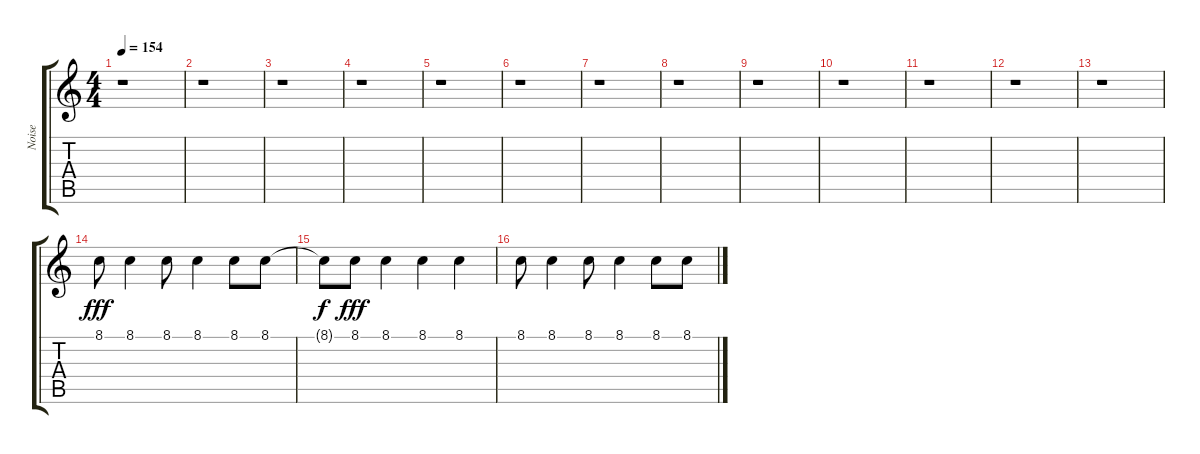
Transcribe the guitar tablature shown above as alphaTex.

\track ("Noise" "Noise") {instrument oboe}
\staff {score tabs}
\tuning (E4 B3 G3 D3 A2 E2) {hide}
\ts (4 4)
\tempo 154
\clef g2
\ks c
r.1{dy fff} |
r.1 |
r.1 |
r.1 |
r.1 |
r.1 |
r.1 |
r.1 |
r.1 |
r.1 |
r.1 |
r.1 |
r.1 |
8.1.8 8.1.4 8.1.8 8.1.4 8.1.8 8.1.8 |
8.1{t}.8{dy f} 8.1.8{dy fff} 8.1.4 8.1.4 8.1.4 |
8.1.8 8.1.4 8.1.8 8.1.4 8.1.8 8.1.8
